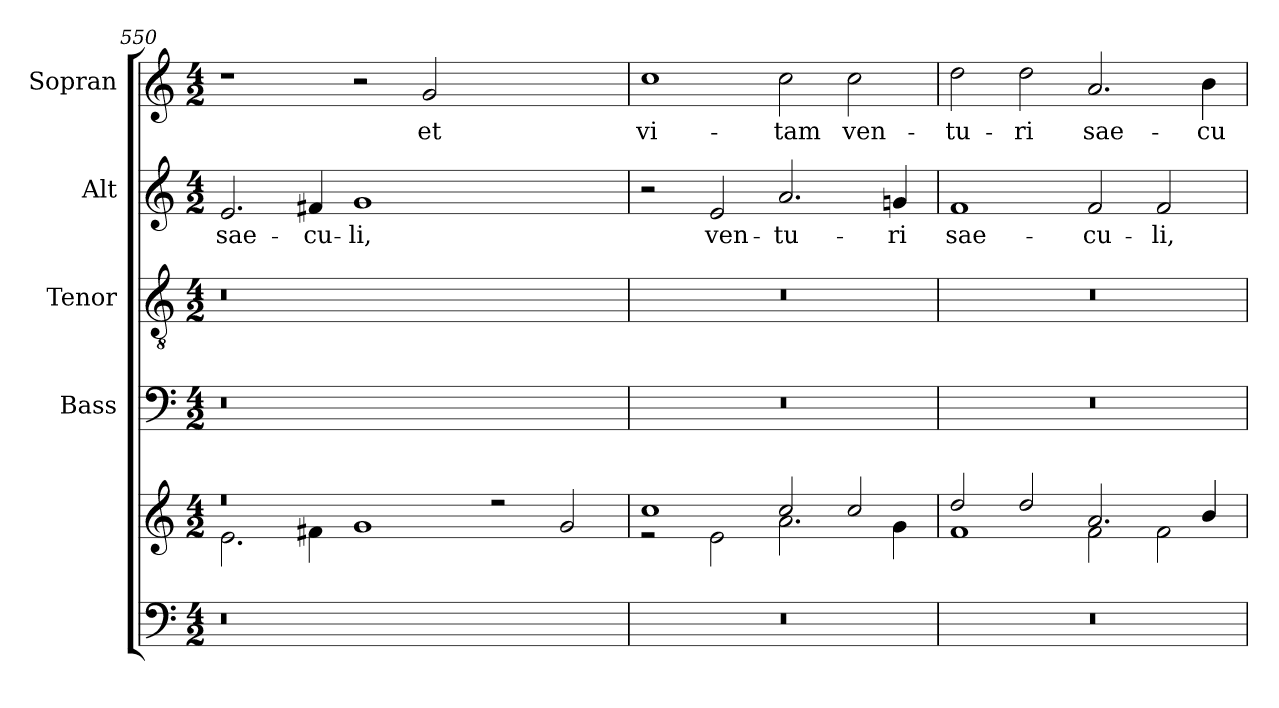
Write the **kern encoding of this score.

**kern	**kern	**kern	**kern	**kern	**text	**kern	**text
*part5	*part5	*part4	*part3	*part2	*part2	*part1	*part1
*staff6	*staff5	*staff4	*staff3	*staff2	*staff2	*staff1	*staff1
*	*	*I"Bass	*I"Tenor	*I"Alt	*	*I"Sopran	*
*	*	*I'B.	*I'T.	*I'A.	*	*I'S.	*
*clefF4	*clefG2	*clefF4	*clefGv2	*clefG2	*	*clefG2	*
*k[]	*k[]	*k[]	*k[]	*k[]	*	*k[]	*
*C:	*C:	*C:	*C:	*C:	*	*C:	*
*M4/2	*M4/2	*M4/2	*M4/2	*M4/2	*	*M4/2	*
=550	=550	=550	=550	=550	=550	=550	=550
*	*^	*	*	*	*	*	*
!	!	!	!	!	!	!LO:LY:b	!	!
0r	0r	2.e\	0r	0r	2.e/	sae-	1r	.
!	!	!	!	!	!	!LO:LY:b	!	!
.	.	4f#X\	.	.	4f#X/	-cu-	.	.
!	!	!	!	!	!	!LO:LY:b	!	!
.	.	1g	.	.	1g	-li,	2r	.
!	!	!	!	!	!	!	!	!LO:LY:b
.	.	.	.	.	.	.	2g/	et
1ryy	2rdd	1ryy	1ryy	1ryy	1ryy	.	1ryy	.
.	2g/	.	.	.	.	.	.	.
=551	=551	=551	=551	=551	=551	=551	=551	=551
!	!	!	!	!	!	!	!	!LO:LY:b
0r	1cc	2re	0r	0r	2r	.	1cc	vi-
!	!	!	!	!	!	!LO:LY:b	!	!
.	.	2e\	.	.	2e/	ven-	.	.
!	!	!	!	!	!	!LO:LY:b	!	!LO:LY:b
.	2cc/	2.a\	.	.	2.a/	-tu-	2cc\	-tam
!	!	!	!	!	!	!	!	!LO:LY:b
.	2cc/	.	.	.	.	.	2cc\	ven-
!	!	!	!	!	!	!LO:LY:b	!	!
.	.	4g\	.	.	4gn/	-ri	.	.
=552	=552	=552	=552	=552	=552	=552	=552	=552
!	!	!	!	!	!	!LO:LY:b	!	!LO:LY:b
0r	2dd/	1f	0r	0r	1f	sae-	2dd\	-tu-
!	!	!	!	!	!	!	!	!LO:LY:b
.	2dd/	.	.	.	.	.	2dd\	-ri
!	!	!	!	!	!	!LO:LY:b	!	!LO:LY:b
.	2.a/	2f\	.	.	2f/	-cu-	2.a/	sae-
!	!	!	!	!	!	!LO:LY:b	!	!
.	.	2f\	.	.	2f/	-li,	.	.
!	!	!	!	!	!	!	!	!LO:LY:b
.	4b/	.	.	.	.	.	4b\	-cu-
*	*v	*v	*	*	*	*	*	*
=	=	=	=	=	=	=	=
*-	*-	*-	*-	*-	*-	*-	*-
